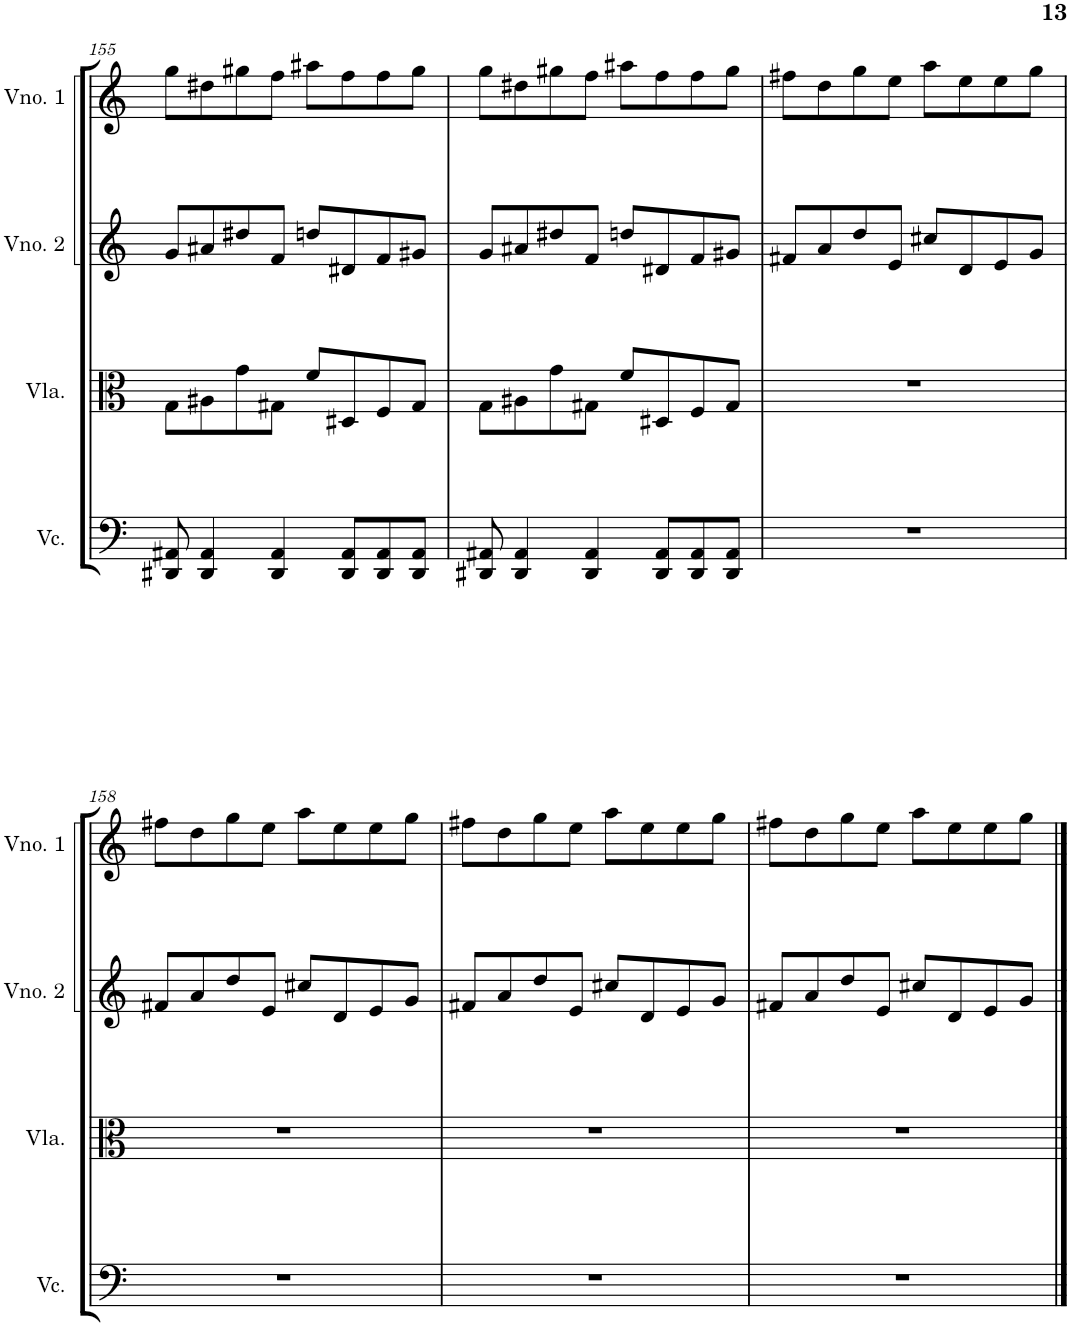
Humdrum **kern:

**kern	**kern	**kern	**kern
*part4	*part3	*part2	*part1
*staff4	*staff3	*staff2	*staff1
*I"Violoncelo	*I"Viola	*I"Violino 2	*I"Violino 1
*I'Vc.	*I'Vla.	*I'Vno. 2	*I'Vno. 1
!!LO:PB:g=z
*clefF4	*clefC3	*clefG2	*clefG2
*k[]	*k[]	*k[]	*k[]
*M4/4	*M4/4	*M4/4	*M4/4
=155	=155	=155	=155
8DD#X/ 8AA#X/	8G\L	8g/L	8gg\L
4DD#/ 4AA#/	8A#X\	8a#X/	8dd#X\
.	8g\	8dd#X/	8gg#X\
4DD#/ 4AA#/	8G#X\J	8f/J	8ff\J
.	8f/L	8ddn/L	8aa#X\L
8DD#/ 8AA#/L	8D#X/	8d#X/	8ff\
8DD#/ 8AA#/	8F/	8f/	8ff\
8DD#/ 8AA#/J	8G#/J	8g#X/J	8gg#\J
=156	=156	=156	=156
8DD#X/ 8AA#X/	8G\L	8g/L	8gg\L
4DD#/ 4AA#/	8A#X\	8a#X/	8dd#X\
.	8g\	8dd#X/	8gg#X\
4DD#/ 4AA#/	8G#X\J	8f/J	8ff\J
.	8f/L	8ddn/L	8aa#X\L
8DD#/ 8AA#/L	8D#X/	8d#X/	8ff\
8DD#/ 8AA#/	8F/	8f/	8ff\
8DD#/ 8AA#/J	8G#/J	8g#X/J	8gg#\J
=157	=157	=157	=157
1r	1r	8f#X/L	8ff#X\L
.	.	8a/	8dd\
.	.	8dd/	8gg\
.	.	8e/J	8ee\J
.	.	8cc#X/L	8aa\L
.	.	8d/	8ee\
.	.	8e/	8ee\
.	.	8g/J	8gg\J
!!LO:LB:g=z
=158	=158	=158	=158
1r	1r	8f#X/L	8ff#X\L
.	.	8a/	8dd\
.	.	8dd/	8gg\
.	.	8e/J	8ee\J
.	.	8cc#X/L	8aa\L
.	.	8d/	8ee\
.	.	8e/	8ee\
.	.	8g/J	8gg\J
=159	=159	=159	=159
1r	1r	8f#X/L	8ff#X\L
.	.	8a/	8dd\
.	.	8dd/	8gg\
.	.	8e/J	8ee\J
.	.	8cc#X/L	8aa\L
.	.	8d/	8ee\
.	.	8e/	8ee\
.	.	8g/J	8gg\J
=160	=160	=160	=160
1r	1r	8f#X/L	8ff#X\L
.	.	8a/	8dd\
.	.	8dd/	8gg\
.	.	8e/J	8ee\J
.	.	8cc#X/L	8aa\L
.	.	8d/	8ee\
.	.	8e/	8ee\
.	.	8g/J	8gg\J
==	==	==	==
*-	*-	*-	*-
